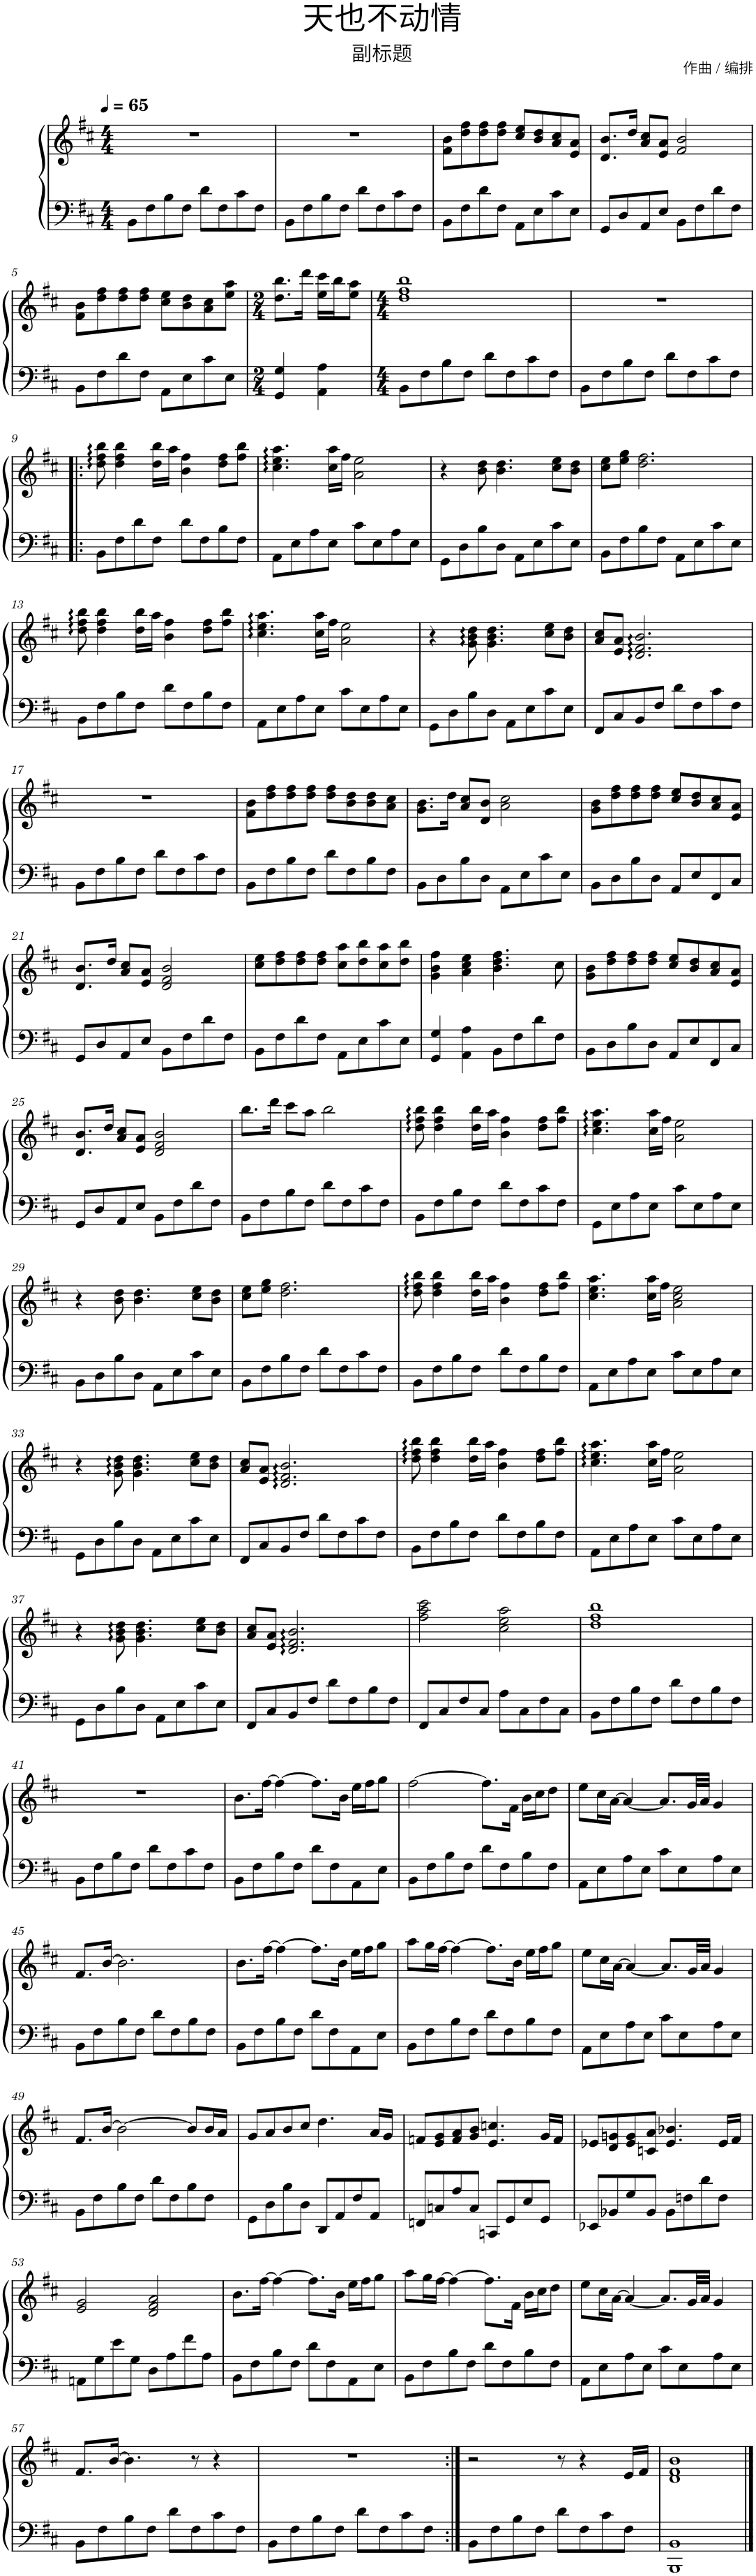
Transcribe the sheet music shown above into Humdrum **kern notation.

**kern	**kern
*part1	*part1
*staff2	*staff1
*I"钢琴	*
*clefF4	*clefG2
*k[f#c#]	*k[f#c#]
*M4/4	*M4/4
*MM65	*MM65
=1	=1
8BB\L	1r
8F#\	.
8B\	.
8F#\J	.
8d\L	.
8F#\	.
8c#\	.
8F#\J	.
=2	=2
8BB\L	1r
8F#\	.
8B\	.
8F#\J	.
8d\L	.
8F#\	.
8c#\	.
8F#\J	.
=3	=3
8BB\L	8f#\ 8b\L
8F#\	8dd\ 8ff#\
8d\	8dd\ 8ff#\
8F#\J	8dd\ 8ff#\J
8AA\L	8cc#/ 8ee/L
8E\	8b/ 8dd/
8c#\	8a/ 8cc#/
8E\J	8e/ 8a/J
=4	=4
8GG/L	8.d/ 8.b/L
8D/	.
.	16dd/Jk
8AA/	8a/ 8cc#/L
8E/J	8e/ 8a/J
8BB\L	2f#/ 2b/
8F#\	.
8d\	.
8F#\J	.
!!LO:LB:g=z
=5	=5
8BB\L	8f#\ 8b\L
8F#\	8dd\ 8ff#\
8d\	8dd\ 8ff#\
8F#\J	8dd\ 8ff#\J
8AA\L	8cc#\ 8ee\L
8E\	8b\ 8dd\
8c#\	8a\ 8cc#\
8E\J	8ee\ 8aa\J
=6	=6
*M2/4	*M2/4
4GG/ 4G/	8.dd\ 8.bb\L
.	16ddd\Jk
4AA\ 4A\	16ee\ 16ccc#\LL
.	16bb\J
.	8ee\ 8aa\J
=7	=7
*M4/4	*M4/4
8BB\L	1dd 1ff# 1bb
8F#\	.
8B\	.
8F#\J	.
8d\L	.
8F#\	.
8c#\	.
8F#\J	.
=8	=8
8BB\L	1r
8F#\	.
8B\	.
8F#\J	.
8d\L	.
8F#\	.
8c#\	.
8F#\J	.
!!LO:LB:g=z
=9!|:	=9!|:
8BB\L	8dd\:: 8ff#\:: 8bb\::
8F#\	4dd\ 4ff#\ 4bb\
8d\	.
8F#\J	16dd\ 16bb\LL
.	16aa\JJ
8d\L	4b\ 4ff#\
8F#\	.
8B\	8dd\ 8ff#\L
8F#\J	8ff#\ 8bb\J
=10	=10
8AA\L	4.cc#\:: 4.ee\:: 4.aa\::
8E\	.
8A\	.
8E\J	16cc#\ 16aa\LL
.	16ff#\JJ
8c#\L	2a\ 2ee\
8E\	.
8A\	.
8E\J	.
=11	=11
8GG\L	4r
8D\	.
8B\	8b\ 8dd\
8D\J	4.b\ 4.dd\
8AA\L	.
8E\	.
8c#\	8cc#\ 8ee\L
8E\J	8b\ 8dd\J
=12	=12
8BB\L	8cc#\ 8ee\L
8F#\	8ee\ 8gg\J
8B\	2.dd\ 2.ff#\
8F#\J	.
8AA\L	.
8E\	.
8c#\	.
8E\J	.
!!LO:LB:g=z
=13	=13
8BB\L	8dd\:: 8ff#\:: 8bb\::
8F#\	4dd\ 4ff#\ 4bb\
8B\	.
8F#\J	16dd\ 16bb\LL
.	16aa\JJ
8d\L	4b\ 4ff#\
8F#\	.
8B\	8dd\ 8ff#\L
8F#\J	8ff#\ 8bb\J
=14	=14
8AA\L	4.cc#\:: 4.ee\:: 4.aa\::
8E\	.
8A\	.
8E\J	16cc#\ 16aa\LL
.	16ff#\JJ
8c#\L	2a\ 2ee\
8E\	.
8A\	.
8E\J	.
=15	=15
8GG\L	4r
8D\	.
8B\	8g\:: 8b\:: 8dd\::
8D\J	4.g\ 4.b\ 4.dd\
8AA\L	.
8E\	.
8c#\	8cc#\ 8ee\L
8E\J	8b\ 8dd\J
=16	=16
8FF#/L	8a/ 8cc#/L
8C#/	8e/ 8a/J
8BB/	2.d/:: 2.f#/:: 2.b/::
8F#/J	.
8d\L	.
8F#\	.
8c#\	.
8F#\J	.
!!LO:LB:g=z
=17	=17
8BB\L	1r
8F#\	.
8B\	.
8F#\J	.
8d\L	.
8F#\	.
8c#\	.
8F#\J	.
=18	=18
8BB\L	8f#\ 8b\L
8F#\	8dd\ 8ff#\
8B\	8dd\ 8ff#\
8F#\J	8dd\ 8ff#\J
8d\L	8dd\ 8ff#\L
8F#\	8b\ 8dd\
8B\	8b\ 8dd\
8F#\J	8a\ 8cc#\J
=19	=19
8BB\L	8.g\ 8.b\L
8D\	.
.	16dd\Jk
8B\	8a/ 8cc#/L
8D\J	8d/ 8b/J
8AA\L	2a\ 2cc#\
8E\	.
8c#\	.
8E\J	.
=20	=20
8BB\L	8g\ 8b\L
8D\	8dd\ 8ff#\
8B\	8dd\ 8ff#\
8D\J	8dd\ 8ff#\J
8AA/L	8cc#/ 8ee/L
8E/	8b/ 8dd/
8FF#/	8a/ 8cc#/
8C#/J	8e/ 8a/J
!!LO:LB:g=z
=21	=21
8GG/L	8.d/ 8.b/L
8D/	.
.	16dd/Jk
8AA/	8a/ 8cc#/L
8E/J	8e/ 8a/J
8BB\L	2d/ 2f#/ 2b/
8F#\	.
8d\	.
8F#\J	.
=22	=22
8BB\L	8cc#\ 8ee\L
8F#\	8dd\ 8ff#\
8d\	8dd\ 8ff#\
8F#\J	8dd\ 8ff#\J
8AA\L	8cc#\ 8aa\L
8E\	8dd\ 8bb\
8c#\	8cc#\ 8aa\
8E\J	8dd\ 8bb\J
=23	=23
4GG/ 4G/	4g\ 4b\ 4ff#\
4AA\ 4A\	4a\ 4cc#\ 4ee\
8BB\L	4.b\ 4.dd\ 4.ff#\
8F#\	.
8d\	.
8F#\J	8cc#\
=24	=24
8BB\L	8g\ 8b\L
8D\	8dd\ 8ff#\
8B\	8dd\ 8ff#\
8D\J	8dd\ 8ff#\J
8AA/L	8cc#/ 8ee/L
8E/	8b/ 8dd/
8FF#/	8a/ 8cc#/
8C#/J	8e/ 8a/J
!!LO:LB:g=z
=25	=25
8GG/L	8.d/ 8.b/L
8D/	.
.	16dd/Jk
8AA/	8a/ 8cc#/L
8E/J	8e/ 8a/J
8BB\L	2d/ 2f#/ 2b/
8F#\	.
8d\	.
8F#\J	.
=26	=26
8BB\L	8.bb\L
8F#\	.
.	16ddd\Jk
8B\	8ccc#\L
8F#\J	8aa\J
8d\L	2bb\
8F#\	.
8c#\	.
8F#\J	.
=27	=27
8BB\L	8dd\:: 8ff#\:: 8bb\::
8F#\	4dd\ 4ff#\ 4bb\
8B\	.
8F#\J	16dd\ 16bb\LL
.	16aa\JJ
8d\L	4b\ 4ff#\
8F#\	.
8c#\	8dd\ 8ff#\L
8F#\J	8ff#\ 8bb\J
=28	=28
8GG\L	4.cc#\:: 4.ee\:: 4.aa\::
8E\	.
8A\	.
8E\J	16cc#\ 16aa\LL
.	16ff#\JJ
8c#\L	2a\ 2ee\
8E\	.
8A\	.
8E\J	.
!!LO:LB:g=z
=29	=29
8BB\L	4r
8D\	.
8B\	8b\ 8dd\
8D\J	4.b\ 4.dd\
8AA\L	.
8E\	.
8c#\	8cc#\ 8ee\L
8E\J	8b\ 8dd\J
=30	=30
8BB\L	8cc#\ 8ee\L
8F#\	8ee\ 8gg\J
8B\	2.dd\ 2.ff#\
8F#\J	.
8d\L	.
8F#\	.
8c#\	.
8F#\J	.
=31	=31
8BB\L	8dd\:: 8ff#\:: 8bb\::
8F#\	4dd\ 4ff#\ 4bb\
8B\	.
8F#\J	16dd\ 16bb\LL
.	16aa\JJ
8d\L	4b\ 4ff#\
8F#\	.
8B\	8dd\ 8ff#\L
8F#\J	8ff#\ 8bb\J
=32	=32
8AA\L	4.cc#\ 4.ee\ 4.aa\
8E\	.
8A\	.
8E\J	16cc#\ 16aa\LL
.	16ff#\JJ
8c#\L	2a\ 2cc#\ 2ee\
8E\	.
8A\	.
8E\J	.
!!LO:LB:g=z
=33	=33
8GG\L	4r
8D\	.
8B\	8g\:: 8b\:: 8dd\::
8D\J	4.g\ 4.b\ 4.dd\
8AA\L	.
8E\	.
8c#\	8cc#\ 8ee\L
8E\J	8b\ 8dd\J
=34	=34
8FF#/L	8a/ 8cc#/L
8C#/	8e/ 8a/J
8BB/	2.d/:: 2.f#/:: 2.b/::
8F#/J	.
8d\L	.
8F#\	.
8c#\	.
8F#\J	.
=35	=35
8BB\L	8dd\:: 8ff#\:: 8bb\::
8F#\	4dd\ 4ff#\ 4bb\
8B\	.
8F#\J	16dd\ 16bb\LL
.	16aa\JJ
8d\L	4b\ 4ff#\
8F#\	.
8B\	8dd\ 8ff#\L
8F#\J	8ff#\ 8bb\J
=36	=36
8AA\L	4.cc#\:: 4.ee\:: 4.aa\::
8E\	.
8A\	.
8E\J	16cc#\ 16aa\LL
.	16ff#\JJ
8c#\L	2a\ 2ee\
8E\	.
8A\	.
8E\J	.
!!LO:LB:g=z
=37	=37
8GG\L	4r
8D\	.
8B\	8g\:: 8b\:: 8dd\::
8D\J	4.g\ 4.b\ 4.dd\
8AA\L	.
8E\	.
8c#\	8cc#\ 8ee\L
8E\J	8b\ 8dd\J
=38	=38
8FF#/L	8a/ 8cc#/L
8C#/	8e/ 8a/J
8BB/	2.d/:: 2.f#/:: 2.b/::
8F#/J	.
8d\L	.
8F#\	.
8B\	.
8F#\J	.
=39	=39
8FF#/L	2ff#\ 2aa\ 2ccc#\
8C#/	.
8F#/	.
8C#/J	.
8A\L	2cc#\ 2ee\ 2aa\
8C#\	.
8F#\	.
8C#\J	.
=40	=40
8BB\L	1dd 1ff# 1bb
8F#\	.
8B\	.
8F#\J	.
8d\L	.
8F#\	.
8B\	.
8F#\J	.
!!LO:LB:g=z
=41	=41
8BB\L	1r
8F#\	.
8B\	.
8F#\J	.
8d\L	.
8F#\	.
8c#\	.
8F#\J	.
=42	=42
8BB\L	8.b\L
8F#\	.
.	[16ff#\Jk
8B\	4ff#\_
8F#\J	.
8d\L	8.ff#\L]
8F#\	.
.	16b\Jk
8AA\	16ee\LL
.	16ff#\J
8E\J	8gg\J
=43	=43
8BB\L	[2ff#\
8F#\	.
8B\	.
8F#\J	.
8d\L	8.ff#\L]
8F#\	.
.	16f#\Jk
8B\	16b\LL
.	16cc#\J
8F#\J	8dd\J
=44	=44
8AA\L	8ee\L
8E\	16cc#\L
.	[16a\JJ
8A\	4a/_
8E\J	.
8c#\L	8.a/L]
8E\	.
.	32g/LL
.	32a/JJJ
8A\	4g/
8E\J	.
!!LO:LB:g=z
=45	=45
8BB\L	8.f#/L
8F#\	.
.	[16b/Jk
8B\	2.b\]
8F#\J	.
8d\L	.
8F#\	.
8B\	.
8F#\J	.
=46	=46
8BB\L	8.b\L
8F#\	.
.	[16ff#\Jk
8B\	4ff#\_
8F#\J	.
8d\L	8.ff#\L]
8F#\	.
.	16b\Jk
8AA\	16ee\LL
.	16ff#\J
8E\J	8gg\J
=47	=47
8BB\L	8aa\L
8F#\	16gg\L
.	[16ff#\JJ
8B\	4ff#\_
8F#\J	.
8d\L	8.ff#\L]
8F#\	.
.	16b\Jk
8B\	16ee\LL
.	16ff#\J
8F#\J	8gg\J
=48	=48
8AA\L	8ee\L
8E\	16cc#\L
.	[16a\JJ
8A\	4a/_
8E\J	.
8c#\L	8.a/L]
8E\	.
.	32g/LL
.	32a/JJJ
8A\	4g/
8E\J	.
!!LO:LB:g=z
=49	=49
8BB\L	8.f#/L
8F#\	.
.	[16b/Jk
8B\	2b\_
8F#\J	.
8d\L	.
8F#\	.
8B\	8b/L]
8F#\J	16b/L
.	16a/JJ
=50	=50
8GG\L	8g/L
8D\	8a/
8B\	8b/
8D\J	8cc#/J
8DD/L	4.dd\
8AA/	.
8F#/	.
8AA/J	16a/LL
.	16g/JJ
=51	=51
8FFn/L	8fn/L
8Cn/	8e/ 8g/
8A/	8f/ 8a/
8C/J	8g/ 8b/J
8CCn/L	4.e/ 4.ccn/
8GG/	.
8E/	.
8GG/J	16g/LL
.	16f/JJ
=52	=52
8EE-X/L	8e-X/L
8BB-X/	8d/ 8gn/
8G/	8e-/ 8g/
8BB-/J	8cn/ 8a/J
8BB-\L	4.e-/ 4.b-X/
8Fn\	.
8d\	.
8F\J	16e-/LL
.	16f#/JJ
!!LO:LB:g=z
=53	=53
8AAn\L	2e/ 2g/
8G\	.
8e\	.
8G\J	.
8D\L	2d/ 2f#/ 2a/
8A\	.
8f#\	.
8A\J	.
=54	=54
8BB\L	8.b\L
8F#\	.
.	[16ff#\Jk
8B\	4ff#\_
8F#\J	.
8d\L	8.ff#\L]
8F#\	.
.	16b\Jk
8AA\	16ee\LL
.	16ff#\J
8E\J	8gg\J
=55	=55
8BB\L	8aa\L
8F#\	16gg\L
.	[16ff#\JJ
8B\	4ff#\_
8F#\J	.
8d\L	8.ff#\L]
8F#\	.
.	16f#\Jk
8B\	16b\LL
.	16cc#\J
8F#\J	8dd\J
=56	=56
8AA\L	8ee\L
8E\	16cc#\L
.	[16a\JJ
8A\	4a/_
8E\J	.
8c#\L	8.a/L]
8E\	.
.	32g/LL
.	32a/JJJ
8A\	4g/
8E\J	.
!!LO:LB:g=z
=57	=57
8BB\L	8.f#/L
8F#\	.
.	[16b/Jk
8B\	4.b\]
8F#\J	.
8d\L	.
8F#\	8r
8c#\	4r
8F#\J	.
=58	=58
8BB\L	1r
8F#\	.
8B\	.
8F#\J	.
8d\L	.
8F#\	.
8c#\	.
8F#\J	.
=59:|!	=59:|!
8BB\L	2r
8F#\	.
8B\	.
8F#\J	.
8d\L	8r
8F#\	4r
8c#\	.
8F#\J	16e/LL
.	16f#/JJ
=60	=60
1BBB 1BB	1d 1f# 1b
==	==
*-	*-
